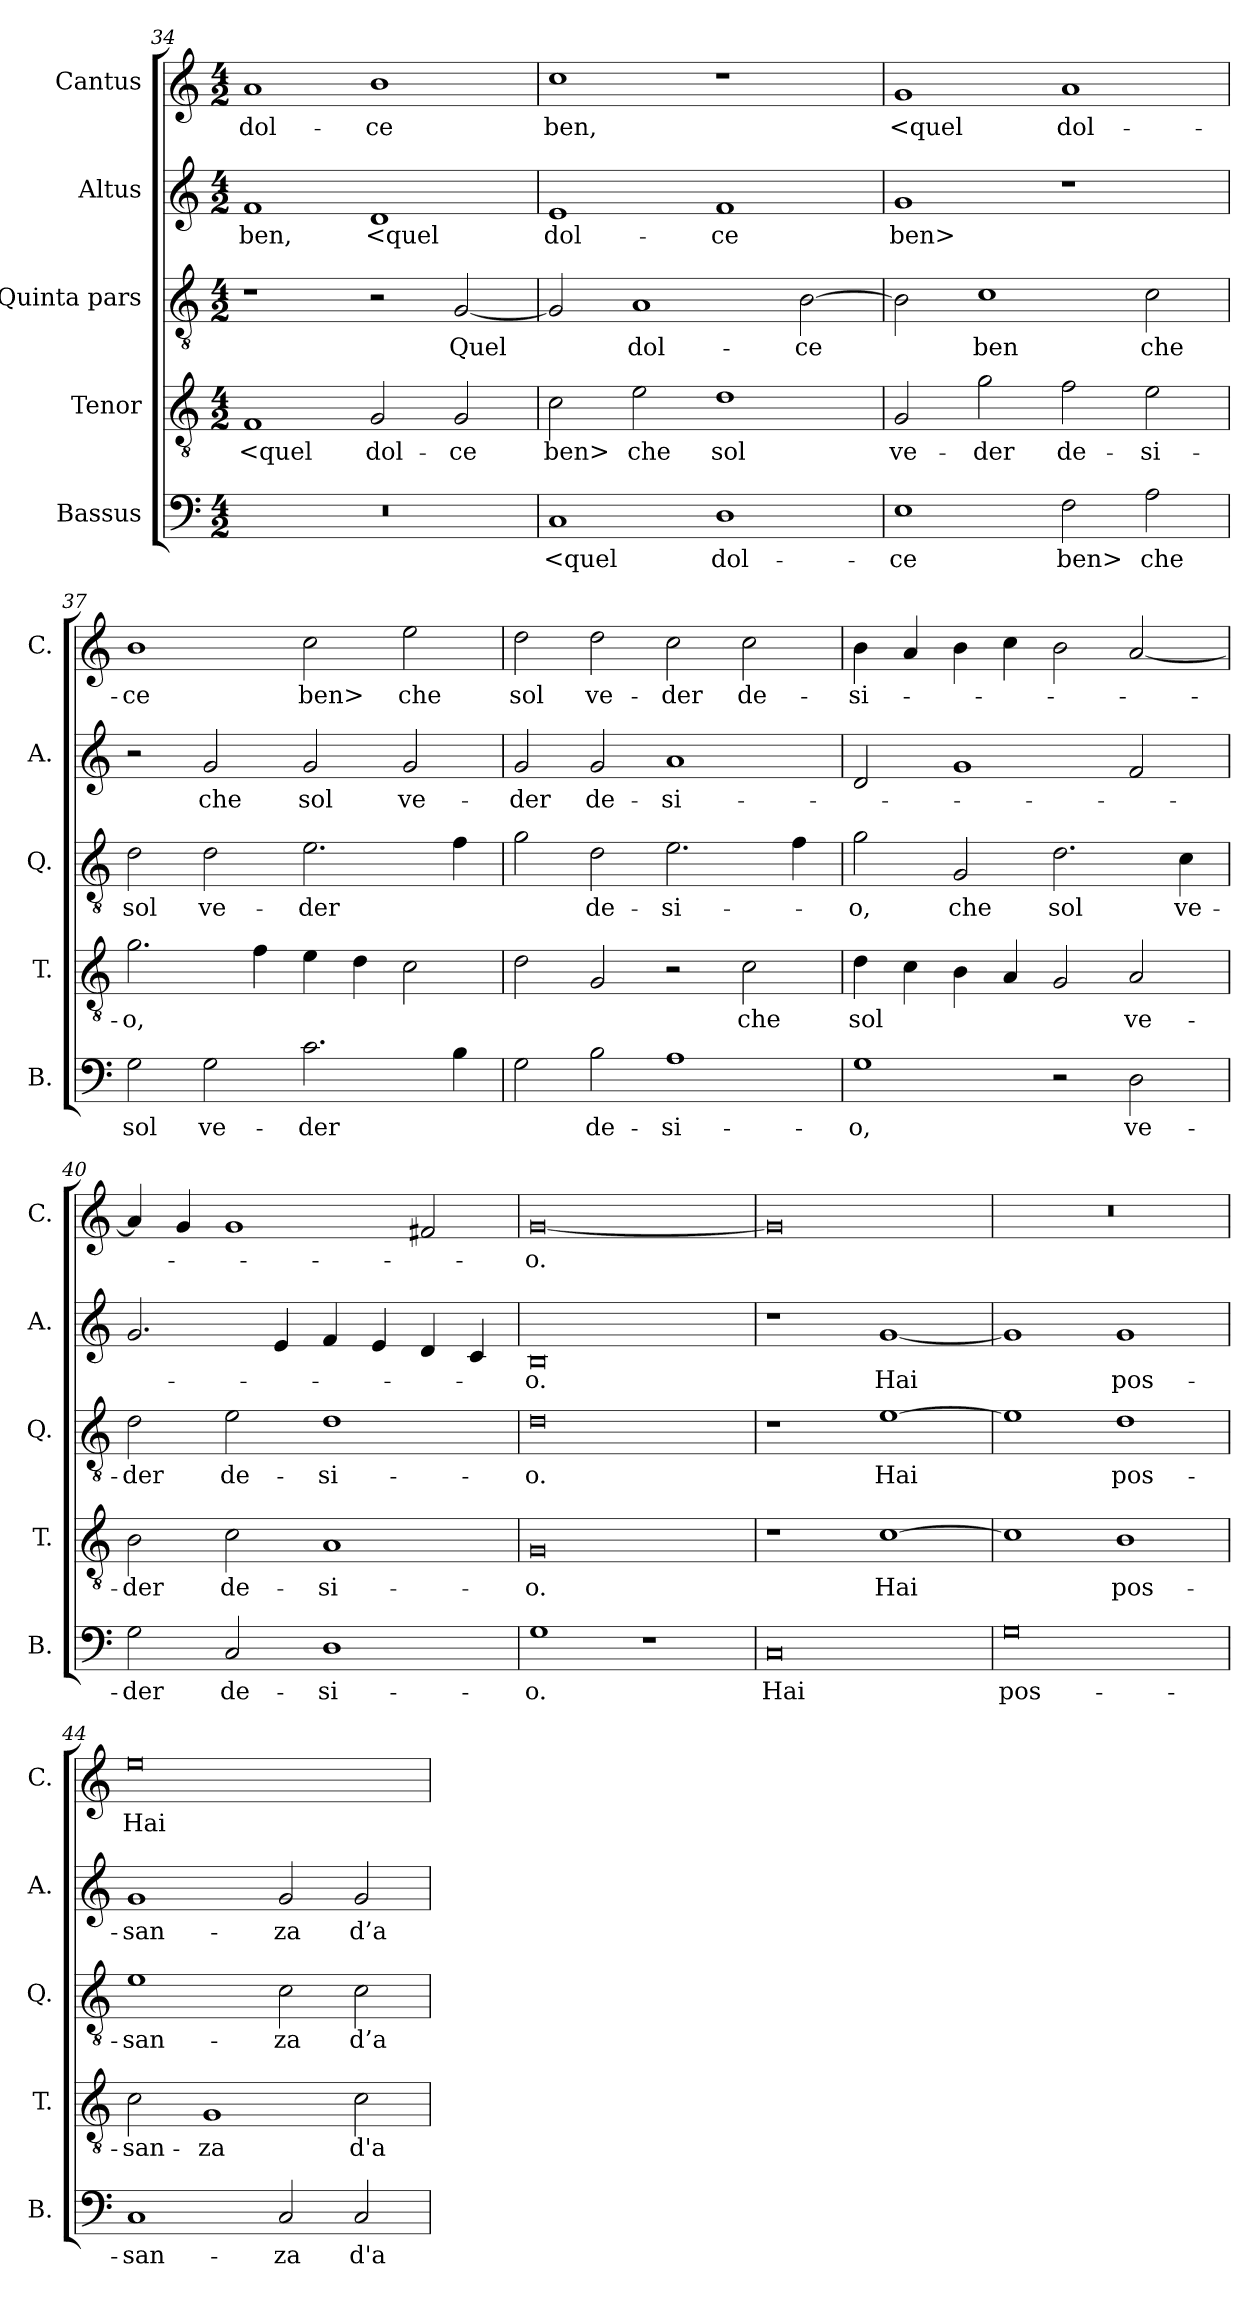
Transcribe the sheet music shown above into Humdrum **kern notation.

**kern	**text	**kern	**text	**kern	**text	**kern	**text	**kern	**text
*part5	*part5	*part4	*part4	*part3	*part3	*part2	*part2	*part1	*part1
*staff5	*staff5	*staff4	*staff4	*staff3	*staff3	*staff2	*staff2	*staff1	*staff1
*I"Bassus	*	*I"Tenor	*	*I"Quinta pars	*	*I"Altus	*	*I"Cantus	*
*I'B.	*	*I'T.	*	*I'Q.	*	*I'A.	*	*I'C.	*
*clefF4	*	*clefGv2	*	*clefGv2	*	*clefG2	*	*clefG2	*
*	*	*ITrd7c12	*	*ITrd7c12	*	*	*	*	*
*k[]	*	*k[]	*	*k[]	*	*k[]	*	*k[]	*
*C:	*	*C:	*	*C:	*	*C:	*	*C:	*
*M4/2	*	*M4/2	*	*M4/2	*	*M4/2	*	*M4/2	*
=34	=34	=34	=34	=34	=34	=34	=34	=34	=34
0r	.	1FF/	<quel	1r	.	1f/	ben,	1a/	dol-
.	.	2GG/	dol-	2r	.	1d/	<quel	1b\	-ce
.	.	2GG/	-ce	[2GG/	Quel	.	.	.	.
=35	=35	=35	=35	=35	=35	=35	=35	=35	=35
1C/	<quel	2C\	ben>	2GG/]	.	1e/	dol-	1cc\	ben,
.	.	2E\	che	1AA/	dol-	.	.	.	.
1D\	dol-	1D\	sol	.	.	1f/	-ce	1r	.
.	.	.	.	[2BB\	-ce	.	.	.	.
=36	=36	=36	=36	=36	=36	=36	=36	=36	=36
1E\	-ce	2GG/	ve-	2BB\]	.	1g/	ben>	1g/	<quel
.	.	2G\	-der	1C\	ben	.	.	.	.
2F\	ben>	2F\	de-	.	.	1r	.	1a/	dol-
2A\	che	2E\	-si-	2C\	che	.	.	.	.
=37	=37	=37	=37	=37	=37	=37	=37	=37	=37
2G\	sol	2.G\	-o,	2D\	sol	2r	.	1b\	-ce
2G\	ve-	.	.	2D\	ve-	2g/	che	.	.
.	.	4F\	.	.	.	.	.	.	.
2.c\	-der	4E\	.	2.E\	-der	2g/	sol	2cc\	ben>
.	.	4D\	.	.	.	.	.	.	.
.	.	2C\	.	.	.	2g/	ve-	2ee\	che
4B\	.	.	.	4F\	.	.	.	.	.
=38	=38	=38	=38	=38	=38	=38	=38	=38	=38
2G\	.	2D\	.	2G\	.	2g/	-der	2dd\	sol
2B\	de-	2GG/	.	2D\	de-	2g/	de-	2dd\	ve-
1A\	-si-	2r	.	2.E\	-si-	1a/	-si-	2cc\	-der
.	.	2C\	che	.	.	.	.	2cc\	de-
.	.	.	.	4F\	.	.	.	.	.
=39	=39	=39	=39	=39	=39	=39	=39	=39	=39
1G\	-o,	4D\	sol	2G\	-o,	2d/	.	4b\	-si-
.	.	4C\	.	.	.	.	.	4a/	.
.	.	4BB\	.	2GG/	che	1g/	.	4b\	.
.	.	4AA/	.	.	.	.	.	4cc\	.
2r	.	2GG/	.	2.D\	sol	.	.	2b\	.
2D\	ve-	2AA/	ve-	.	.	2f/	.	[2a/	.
.	.	.	.	4C\	ve-	.	.	.	.
=40	=40	=40	=40	=40	=40	=40	=40	=40	=40
2G\	-der	2BB\	-der	2D\	-der	2.g/	.	4a/]	.
.	.	.	.	.	.	.	.	4g/	.
2C/	de-	2C\	de-	2E\	de-	.	.	1g/	.
.	.	.	.	.	.	4e/	.	.	.
1D\	-si-	1AA/	-si-	1D\	-si-	4f/	.	.	.
.	.	.	.	.	.	4e/	.	.	.
.	.	.	.	.	.	4d/	.	2f#/	.
.	.	.	.	.	.	4c/	.	.	.
=41	=41	=41	=41	=41	=41	=41	=41	=41	=41
1G\	-o.	0GG/	-o.	0D\	-o.	0B/	-o.	[0g/	-o.
1r	.	.	.	.	.	.	.	.	.
=42	=42	=42	=42	=42	=42	=42	=42	=42	=42
0C/	Hai	1r	.	1r	.	1r	.	0g/]	.
.	.	[1C\	Hai	[1E\	Hai	[1g/	Hai	.	.
=43	=43	=43	=43	=43	=43	=43	=43	=43	=43
0G\	pos-	1C\]	.	1E\]	.	1g/]	.	0r	.
.	.	1BB\	pos-	1D\	pos-	1g/	pos-	.	.
=44	=44	=44	=44	=44	=44	=44	=44	=44	=44
1C/	-san-	2C\	-san-	1E\	-san-	1g/	-san-	0ee\	Hai
.	.	1GG/	-za	.	.	.	.	.	.
2C/	-za	.	.	2C\	-za	2g/	-za	.	.
2C/	d'a-	2C\	d'a-	2C\	d’a-	2g/	d’a-	.	.
=	=	=	=	=	=	=	=	=	=
*-	*-	*-	*-	*-	*-	*-	*-	*-	*-
